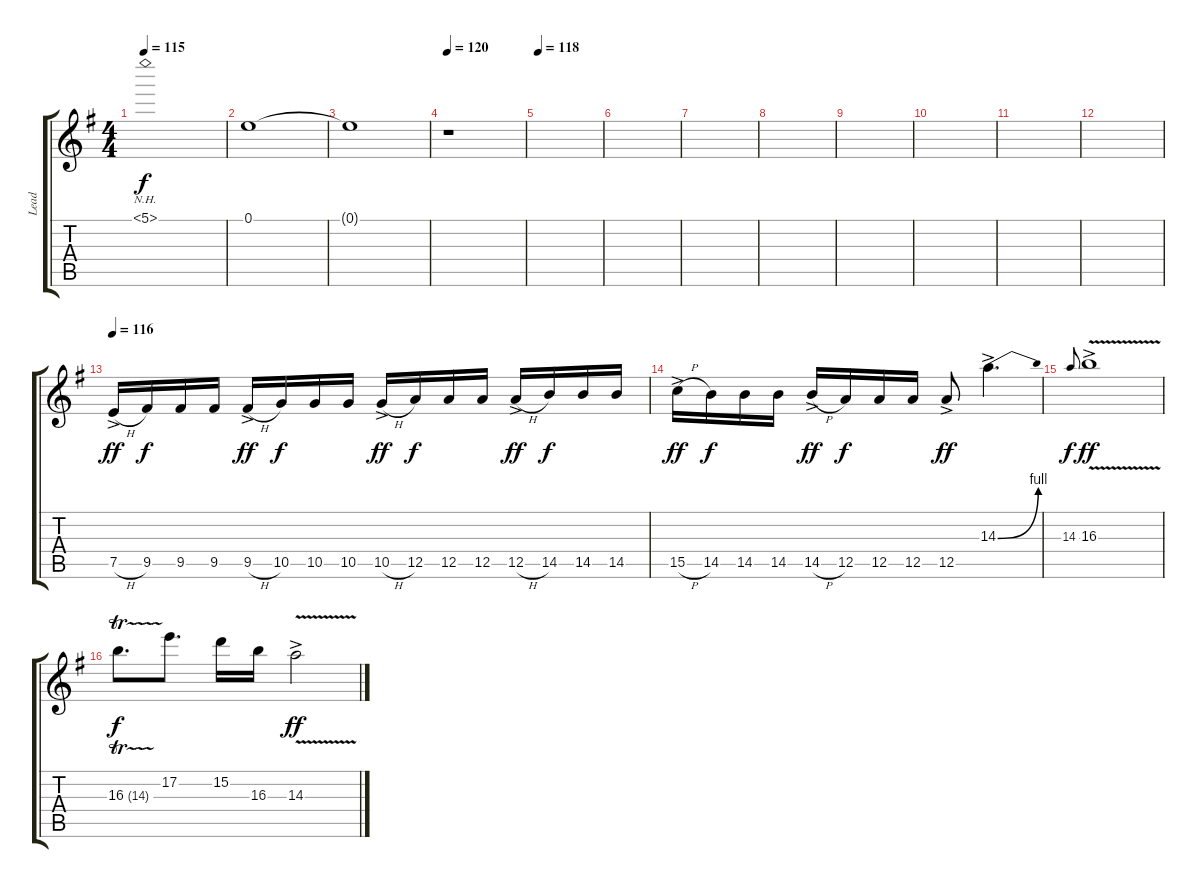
\track ("Lead" "Lead") {instrument distortionguitar}
\staff {score tabs}
\tuning (E4 B3 G3 D3 A2 E2) {hide}
\ts (4 4)
\tempo 115
\clef g2
\ks eminor
5.1{nh}.1{dy f} |
0.1.1{volume 8} |
0.1{t}.1 |
\tempo 120
r.1 |
\tempo 118
|
|
|
|
|
|
|
|
\tempo 116
7.5{h ac}.16{dy ff volume 11} 9.5.16{dy f} 9.5.16 9.5.16 9.5{h ac}.16{dy ff} 10.5.16{dy f} 10.5.16 10.5.16 10.5{h ac}.16{dy ff} 12.5.16{dy f} 12.5.16 12.5.16 12.5{h ac}.16{dy ff} 14.5.16{dy f} 14.5.16 14.5.16 |
15.5{h ac}.16{dy ff} 14.5.16{dy f} 14.5.16 14.5.16 14.5{h ac}.16{dy ff} 12.5.16{dy f} 12.5.16 12.5.16 12.5{ac}.8{dy ff} 14.3{be (bend 0 0 60 4) ac}.4{d} |
14.3.8{gr onbeat dy f} 16.3{v ac}.1{dy ff} |
16.3{tr (14 32)}.8{d dy f} 17.2.8{d} 15.2.16 16.3.16 14.3{v ac}.2{dy ff}
